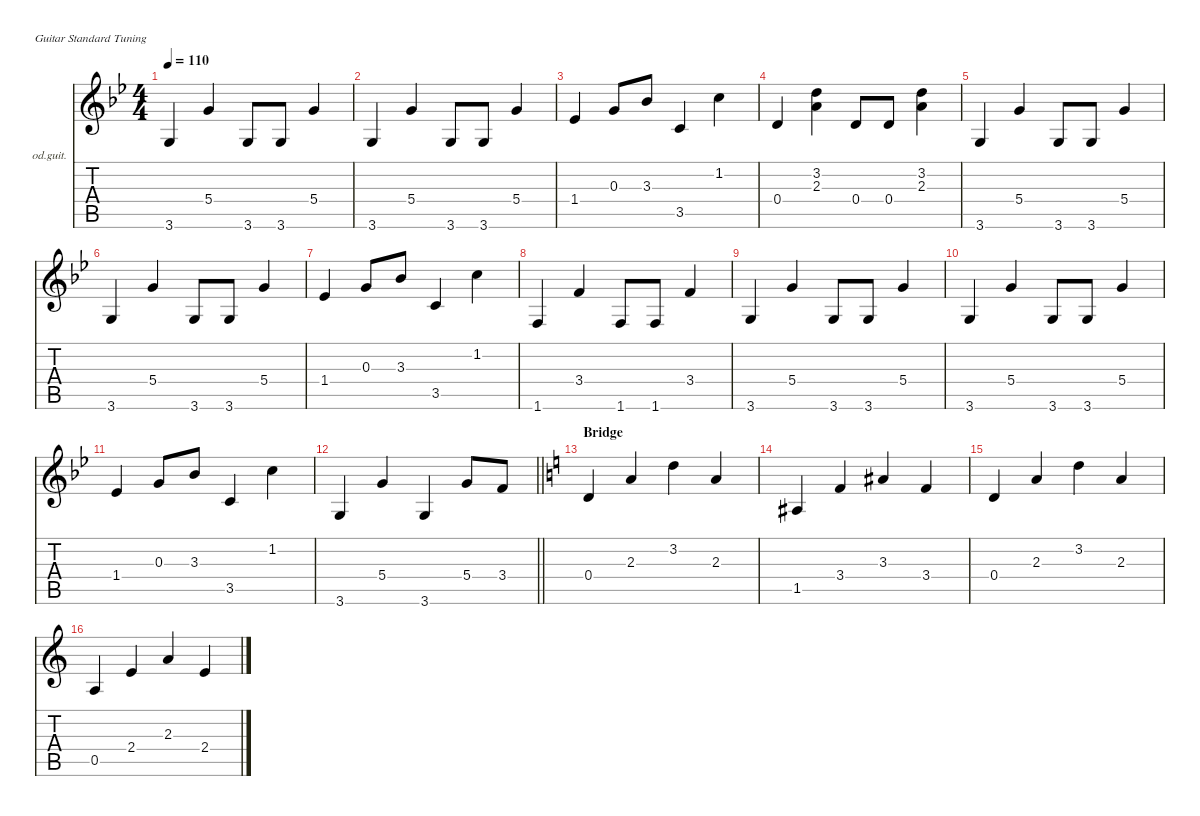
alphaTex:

\defaultSystemsLayout 4
\hideDynamics
\bracketExtendMode nobrackets
\firstSystemTrackNameOrientation horizontal
\otherSystemsTrackNameOrientation horizontal
\track ("Gitar 2" "od.guit.") {instrument overdrivenguitar}
\staff {score tabs}
\tuning (E4 B3 G3 D3 A2 E2)
\ts (4 4)
\tempo 110
\clef g2
\ks bb
3.6.4{dy f} 5.4.4 3.6.8 3.6.8 5.4.4 |
3.6.4 5.4.4 3.6.8 3.6.8 5.4.4 |
1.4.4 0.3.8 3.3.8 3.5.4 1.2.4 |
0.4.4 (3.2 2.3).4 0.4.8 0.4.8 (3.2 2.3).4 |
3.6.4 5.4.4 3.6.8 3.6.8 5.4.4 |
3.6.4 5.4.4 3.6.8 3.6.8 5.4.4 |
1.4.4 0.3.8 3.3.8 3.5.4 1.2.4 |
1.6.4 3.4.4 1.6.8 1.6.8 3.4.4 |
3.6.4 5.4.4 3.6.8 3.6.8 5.4.4 |
3.6.4 5.4.4 3.6.8 3.6.8 5.4.4 |
1.4.4 0.3.8 3.3.8 3.5.4 1.2.4 |
\barLineRight lightlight
3.6.4 5.4.4 3.6.4 5.4.8 3.4.8 |
\section ("" "Bridge")
\ks c
0.4.4 2.3.4 3.2.4 2.3.4 |
1.5.4 3.4.4 3.3.4 3.4.4 |
0.4.4 2.3.4 3.2.4 2.3.4 |
0.5.4 2.4.4 2.3.4 2.4.4
